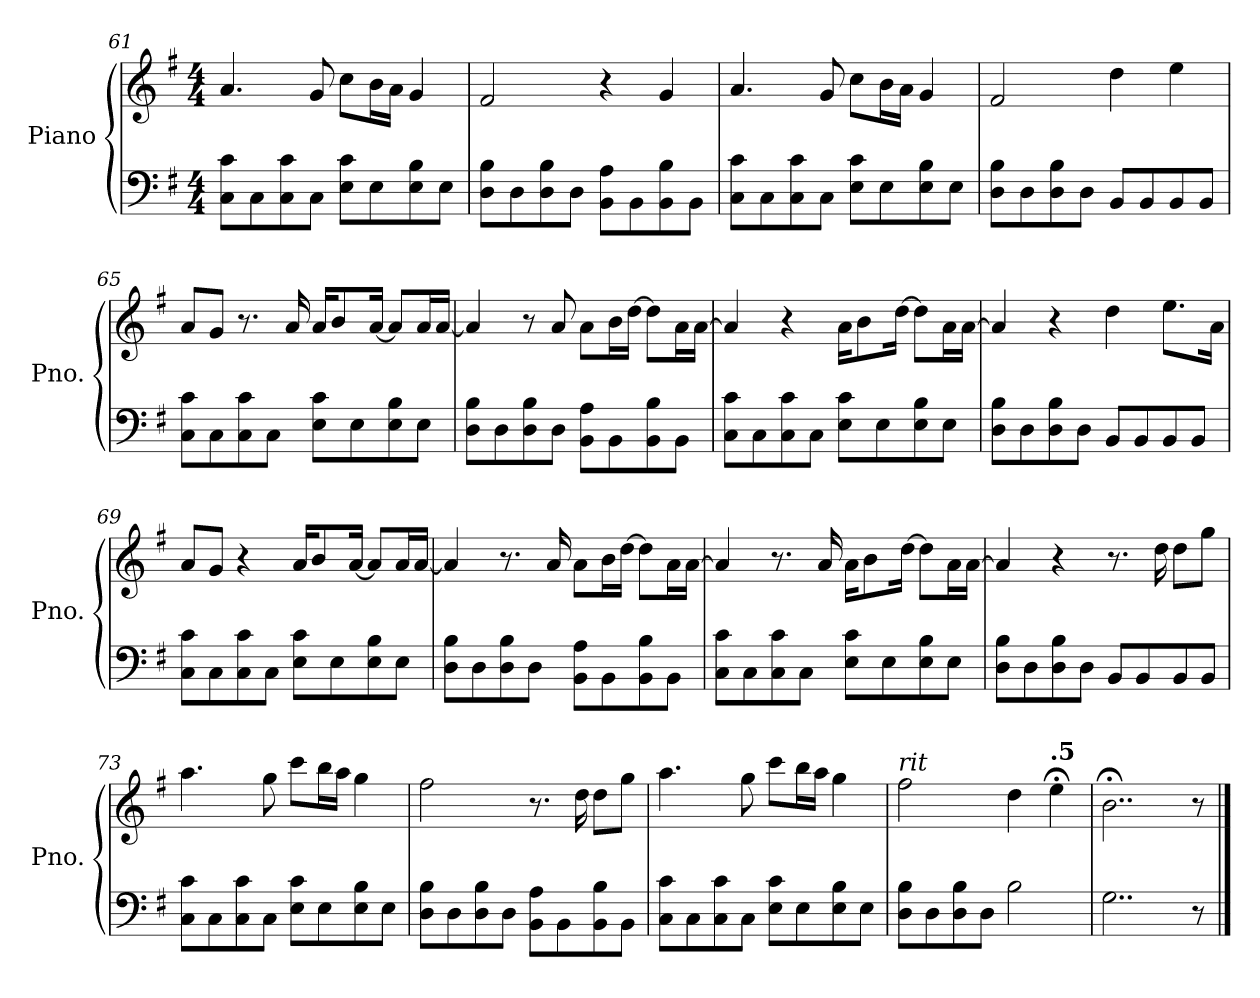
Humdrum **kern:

**kern	**kern
*part1	*part1
*staff2	*staff1
*I"Piano	*
*I'Pno.	*
!!LO:LB:g=z
*clefF4	*clefG2
*k[f#]	*k[f#]
*M4/4	*M4/4
=61	=61
8C\ 8c\L	4.a/
8C\	.
8C\ 8c\	.
8C\J	8g/
8E\ 8c\L	8cc\L
8E\	16b\L
.	16a\JJ
8E\ 8B\	4g/
8E\J	.
=62	=62
8D\ 8B\L	2f#/
8D\	.
8D\ 8B\	.
8D\J	.
8BB\ 8A\L	4r
8BB\	.
8BB\ 8B\	4g/
8BB\J	.
=63	=63
8C\ 8c\L	4.a/
8C\	.
8C\ 8c\	.
8C\J	8g/
8E\ 8c\L	8cc\L
8E\	16b\L
.	16a\JJ
8E\ 8B\	4g/
8E\J	.
=64	=64
8D\ 8B\L	2f#/
8D\	.
8D\ 8B\	.
8D\J	.
8BB/L	4dd\
8BB/	.
8BB/	4ee\
8BB/J	.
!!LO:PB:g=z
=65	=65
8C\ 8c\L	8a/L
8C\	8g/J
8C\ 8c\	8.r
8C\J	.
.	16a/
8E\ 8c\L	16a/KL
.	8b/
8E\	.
.	[16a/Jk
8E\ 8B\	8a/L]
8E\J	16a/L
.	[16a/JJ
=66	=66
8D\ 8B\L	4a/]
8D\	.
8D\ 8B\	8r
8D\J	8a/
8BB\ 8A\L	8a\L
8BB\	16b\L
.	[16dd\JJ
8BB\ 8B\	8dd\L]
8BB\J	16a\L
.	[16a\JJ
=67	=67
8C\ 8c\L	4a/]
8C\	.
8C\ 8c\	4r
8C\J	.
8E\ 8c\L	16a\KL
.	8b\
8E\	.
.	[16dd\Jk
8E\ 8B\	8dd\L]
8E\J	16a\L
.	[16a\JJ
=68	=68
8D\ 8B\L	4a/]
8D\	.
8D\ 8B\	4r
8D\J	.
8BB/L	4dd\
8BB/	.
8BB/	8.ee\L
8BB/J	.
.	16a\Jk
!!LO:LB:g=z
=69	=69
8C\ 8c\L	8a/L
8C\	8g/J
8C\ 8c\	4r
8C\J	.
8E\ 8c\L	16a/KL
.	8b/
8E\	.
.	[16a/Jk
8E\ 8B\	8a/L]
8E\J	16a/L
.	[16a/JJ
=70	=70
8D\ 8B\L	4a/]
8D\	.
8D\ 8B\	8.r
8D\J	.
.	16a/
8BB\ 8A\L	8a\L
8BB\	16b\L
.	[16dd\JJ
8BB\ 8B\	8dd\L]
8BB\J	16a\L
.	[16a\JJ
=71	=71
8C\ 8c\L	4a/]
8C\	.
8C\ 8c\	8.r
8C\J	.
.	16a/
8E\ 8c\L	16a\KL
.	8b\
8E\	.
.	[16dd\Jk
8E\ 8B\	8dd\L]
8E\J	16a\L
.	[16a\JJ
=72	=72
8D\ 8B\L	4a/]
8D\	.
8D\ 8B\	4r
8D\J	.
8BB/L	8.r
8BB/	.
.	16dd\
8BB/	8dd\L
8BB/J	8gg\J
!!LO:LB:g=z
=73	=73
8C\ 8c\L	4.aa\
8C\	.
8C\ 8c\	.
8C\J	8gg\
8E\ 8c\L	8ccc\L
8E\	16bb\L
.	16aa\JJ
8E\ 8B\	4gg\
8E\J	.
=74	=74
8D\ 8B\L	2ff#\
8D\	.
8D\ 8B\	.
8D\J	.
8BB\ 8A\L	8.r
8BB\	.
.	16dd\
8BB\ 8B\	8dd\L
8BB\J	8gg\J
=75	=75
8C\ 8c\L	4.aa\
8C\	.
8C\ 8c\	.
8C\J	8gg\
8E\ 8c\L	8ccc\L
8E\	16bb\L
.	16aa\JJ
8E\ 8B\	4gg\
8E\J	.
=76	=76
*	*MM68
!	!LO:TX:a:i:t=rit
8D\ 8B\L	2ff#\
8D\	.
8D\ 8B\	.
8D\J	.
*	*MM51
2B\	4dd\
*	*MM42
!	!LO:TX:a:B:t=.5
.	4ee;<\
=77	=77
*	*MM34
2..G\	2..b;<\
8r	8r
==	==
*-	*-
